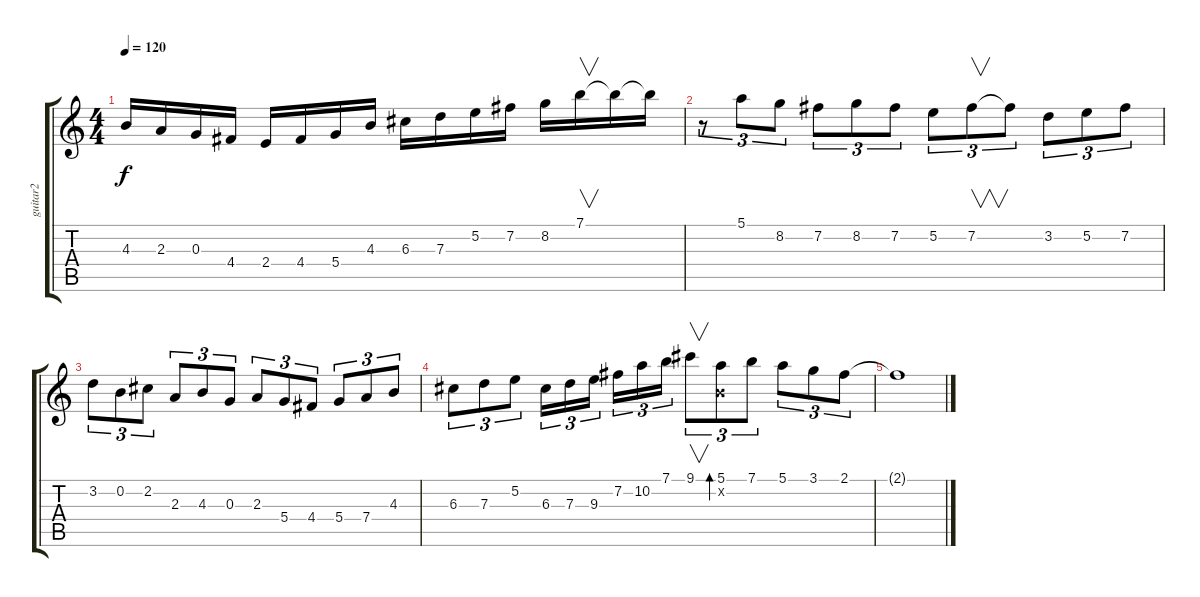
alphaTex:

\track ("guitar2" "guitar2") {instrument acousticguitarsteel}
\staff {score tabs}
\tuning (E4 B3 G3 D3 A2 E2) {hide}
\ts (4 4)
\tempo 120
\clef g2
\ks c
4.3.16{dy f} 2.3.16 0.3.16 4.4.16 2.4.16 4.4.16 5.4.16 4.3.16 6.3.16 7.3.16 5.2.16 7.2.16 8.2.16 7.1.16{v} 7.1{t}.16 7.1{t}.16 |
r.8{tu (3 2) instrument distortionguitar} 5.1.8{tu (3 2)} 8.2.8{tu (3 2)} 7.2.8{tu (3 2)} 8.2.8{tu (3 2)} 7.2.8{tu (3 2)} 5.2.8{tu (3 2)} 7.2.8{v tu (3 2)} 7.2{t}.8{tu (3 2)} 3.2.8{tu (3 2)} 5.2.8{tu (3 2)} 7.2.8{tu (3 2)} |
3.2.8{tu (3 2)} 0.2.8{tu (3 2)} 2.2.8{tu (3 2)} 2.3.8{tu (3 2)} 4.3.8{tu (3 2)} 0.3.8{tu (3 2)} 2.3.8{tu (3 2)} 5.4.8{tu (3 2)} 4.4.8{tu (3 2)} 5.4.8{tu (3 2)} 7.4.8{tu (3 2)} 4.3.8{tu (3 2)} |
6.3.8{tu (3 2) instrument distortionguitar} 7.3.8{tu (3 2)} 5.2.8{tu (3 2)} 6.3.16{tu (3 2)} 7.3.16{tu (3 2)} 9.3.16{tu (3 2)} 7.2.16{tu (3 2)} 10.2.16{tu (3 2)} 7.1.16{tu (3 2)} 9.1.8{v tu (3 2)} (5.1 0.2{x}).8{tu (3 2) bd 30} 7.1.8{tu (3 2)} 5.1.8{tu (3 2)} 3.1.8{tu (3 2)} 2.1.8{tu (3 2)} |
2.1{t}.1{volume 3}
